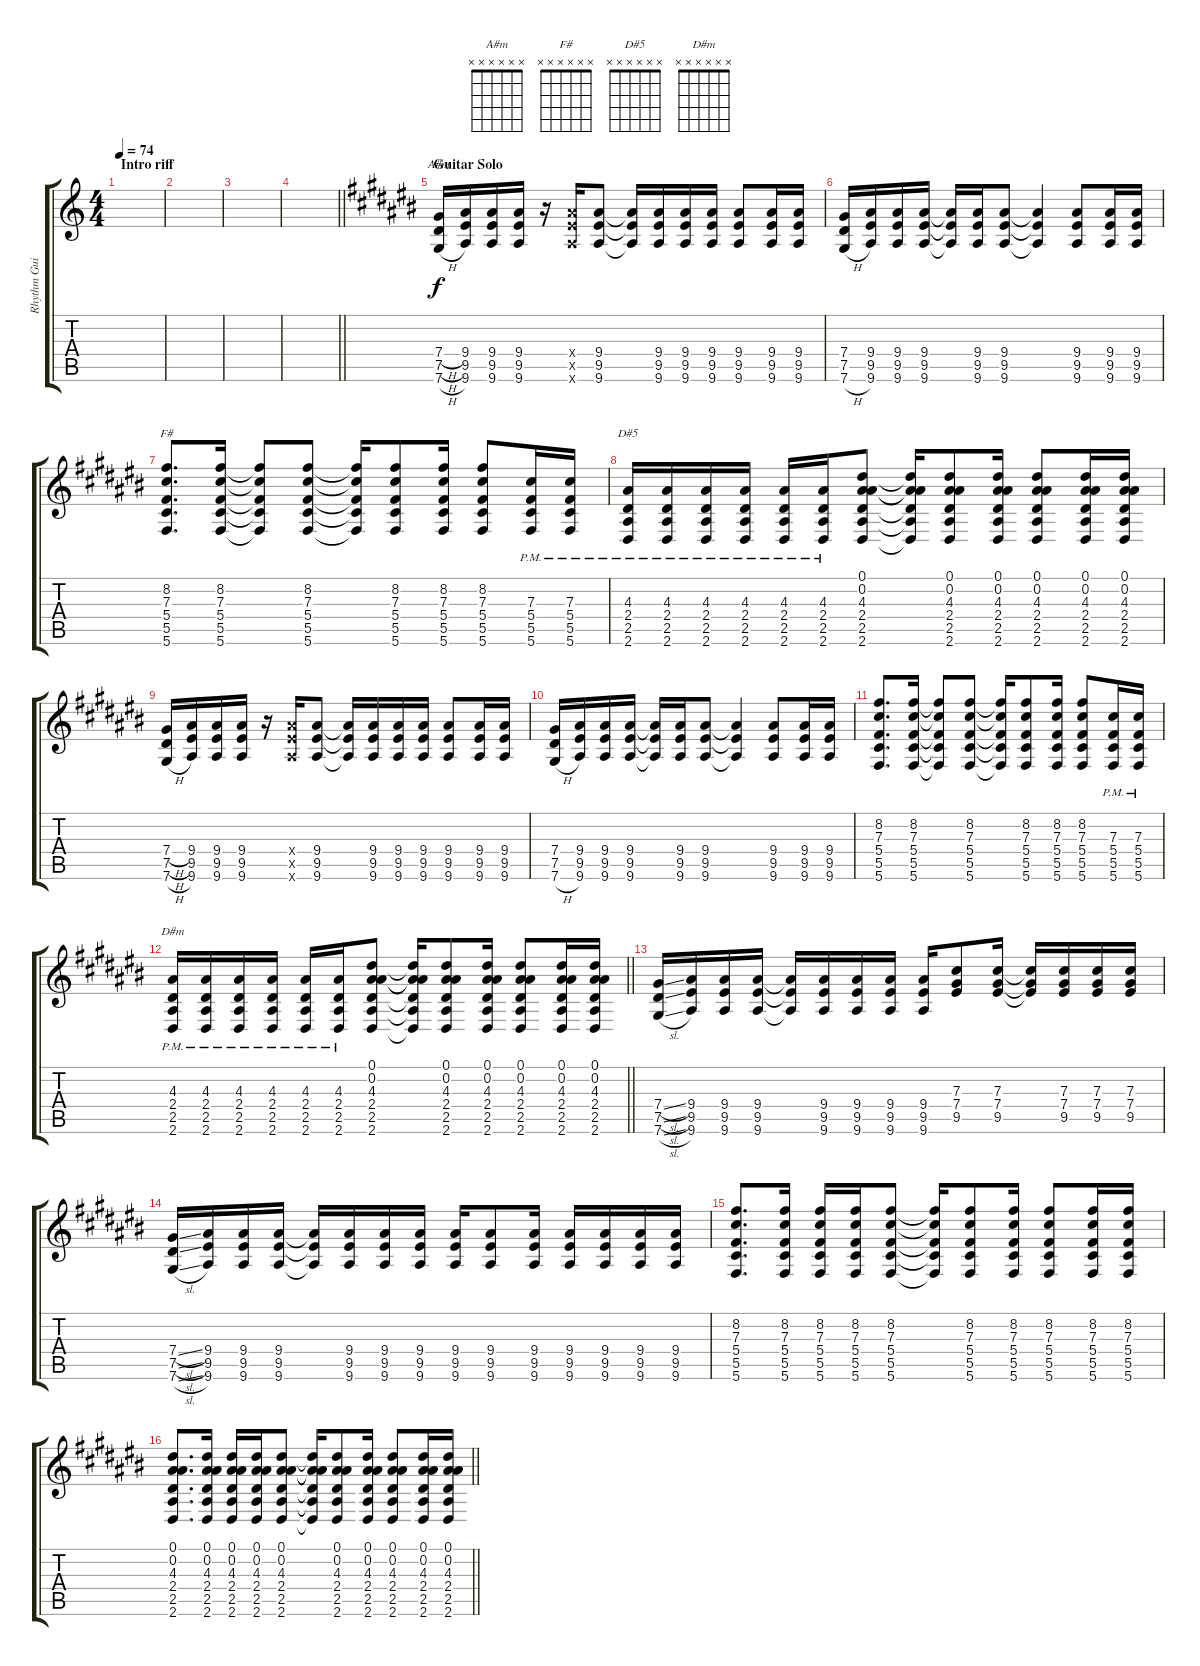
\track ("Rhythm Guitar (right), overdrive" "Rhythm Gui") {instrument overdrivenguitar}
\staff {score tabs}
\tuning (Eb4 Bb3 Gb3 Db3 Ab2 Db2) {hide}
\chord ("A#m" x x x x x x)
\chord ("F#" x x x x x x)
\chord ("D#5" x x x x x x)
\chord ("D#m" x x x x x x)
\ts (4 4)
\section ("" "Intro riff")
\tempo 74
\clef g2
\ks c
|
|
|
\barLineRight lightlight
|
\section ("" "Guitar Solo")
\ks a#minor
(7.4{h} 7.5{h} 7.6{h}).16{ch "A#m"} (9.4 9.5 9.6).16 (9.4 9.5 9.6).16 (9.4 9.5 9.6).16 r.16 (9.4{x} 9.5{x} 9.6{x}).16 (9.4 9.5 9.6).8 (9.4{t} 9.5{t} 9.6{t}).16 (9.4 9.5 9.6).16 (9.4 9.5 9.6).16 (9.4 9.5 9.6).16 (9.4 9.5 9.6).8 (9.4 9.5 9.6).16 (9.4 9.5 9.6).16 |
(7.4 7.5 7.6{h}).16 (9.4 9.5 9.6).16 (9.4 9.5 9.6).16 (9.4 9.5 9.6).16 (9.4{t} 9.5{t} 9.6{t}).16 (9.4 9.5 9.6).16 (9.4 9.5 9.6).8 (9.4{t} 9.5{t} 9.6{t}).4 (9.4 9.5 9.6).8 (9.4 9.5 9.6).16 (9.4 9.5 9.6).16 |
(8.2 7.3 5.4 5.5 5.6).8{d ch "F#"} (8.2 7.3 5.4 5.5 5.6).16 (8.2{t} 7.3{t} 5.4{t} 5.5{t} 5.6{t}).8 (8.2 7.3 5.4 5.5 5.6).8 (8.2{t} 7.3{t} 5.4{t} 5.5{t} 5.6{t}).16 (8.2 7.3 5.4 5.5 5.6).8 (8.2 7.3 5.4 5.5 5.6).16 (8.2 7.3 5.4 5.5 5.6).8 (7.3{pm} 5.4{pm} 5.5{pm} 5.6{pm}).16 (7.3{pm} 5.4{pm} 5.5{pm} 5.6{pm}).16 |
(4.3{pm} 2.4{pm} 2.5{pm} 2.6{pm}).16{ch "D#5"} (4.3{pm} 2.4{pm} 2.5{pm} 2.6{pm}).16 (4.3{pm} 2.4{pm} 2.5{pm} 2.6{pm}).16 (4.3{pm} 2.4{pm} 2.5{pm} 2.6{pm}).16 (4.3{pm} 2.4{pm} 2.5{pm} 2.6{pm}).16 (4.3{pm} 2.4{pm} 2.5{pm} 2.6{pm}).16 (0.1 0.2 4.3 2.4 2.5 2.6).8 (0.1{t} 0.2{t} 4.3{t} 2.4{t} 2.5{t} 2.6{t}).16 (0.1 0.2 4.3 2.4 2.5 2.6).8 (0.1 0.2 4.3 2.4 2.5 2.6).16 (0.1 0.2 4.3 2.4 2.5 2.6).8 (0.1 0.2 4.3 2.4 2.5 2.6).16 (0.1 0.2 4.3 2.4 2.5 2.6).16 |
(7.4{h} 7.5{h} 7.6{h}).16 (9.4 9.5 9.6).16 (9.4 9.5 9.6).16 (9.4 9.5 9.6).16 r.16 (9.4{x} 9.5{x} 9.6{x}).16 (9.4 9.5 9.6).8 (9.4{t} 9.5{t} 9.6{t}).16 (9.4 9.5 9.6).16 (9.4 9.5 9.6).16 (9.4 9.5 9.6).16 (9.4 9.5 9.6).8 (9.4 9.5 9.6).16 (9.4 9.5 9.6).16 |
(7.4 7.5 7.6{h}).16 (9.4 9.5 9.6).16 (9.4 9.5 9.6).16 (9.4 9.5 9.6).16 (9.4{t} 9.5{t} 9.6{t}).16 (9.4 9.5 9.6).16 (9.4 9.5 9.6).8 (9.4{t} 9.5{t} 9.6{t}).4 (9.4 9.5 9.6).8 (9.4 9.5 9.6).16 (9.4 9.5 9.6).16 |
(8.2 7.3 5.4 5.5 5.6).8{d} (8.2 7.3 5.4 5.5 5.6).16 (8.2{t} 7.3{t} 5.4{t} 5.5{t} 5.6{t}).8 (8.2 7.3 5.4 5.5 5.6).8 (8.2{t} 7.3{t} 5.4{t} 5.5{t} 5.6{t}).16 (8.2 7.3 5.4 5.5 5.6).8 (8.2 7.3 5.4 5.5 5.6).16 (8.2 7.3 5.4 5.5 5.6).8 (7.3{pm} 5.4{pm} 5.5{pm} 5.6{pm}).16 (7.3{pm} 5.4{pm} 5.5{pm} 5.6{pm}).16 |
\barLineRight lightlight
(4.3{pm} 2.4{pm} 2.5{pm} 2.6{pm}).16{ch "D#m"} (4.3{pm} 2.4{pm} 2.5{pm} 2.6{pm}).16 (4.3{pm} 2.4{pm} 2.5{pm} 2.6{pm}).16 (4.3{pm} 2.4{pm} 2.5{pm} 2.6{pm}).16 (4.3{pm} 2.4{pm} 2.5{pm} 2.6{pm}).16 (4.3{pm} 2.4{pm} 2.5{pm} 2.6{pm}).16 (0.1 0.2 4.3 2.4 2.5 2.6).8 (0.1{t} 0.2{t} 4.3{t} 2.4{t} 2.5{t} 2.6{t}).16 (0.1 0.2 4.3 2.4 2.5 2.6).8 (0.1 0.2 4.3 2.4 2.5 2.6).16 (0.1 0.2 4.3 2.4 2.5 2.6).8 (0.1 0.2 4.3 2.4 2.5 2.6).16 (0.1 0.2 4.3 2.4 2.5 2.6).16 |
(7.4{sl} 7.5{sl} 7.6{sl}).16 (9.4 9.5 9.6).16 (9.4 9.5 9.6).16 (9.4 9.5 9.6).16 (9.4{t} 9.5{t} 9.6{t}).16 (9.4 9.5 9.6).16 (9.4 9.5 9.6).16 (9.4 9.5 9.6).16 (9.4 9.5 9.6).16 (7.3 7.4 9.5).8 (7.3 7.4 9.5).16 (7.3{t} 7.4{t} 9.5{t}).16 (7.3 7.4 9.5).16 (7.3 7.4 9.5).16 (7.3 7.4 9.5).16 |
(7.4{sl} 7.5{sl} 7.6{sl}).16 (9.4 9.5 9.6).16 (9.4 9.5 9.6).16 (9.4 9.5 9.6).16 (9.4{t} 9.5{t} 9.6{t}).16 (9.4 9.5 9.6).16 (9.4 9.5 9.6).16 (9.4 9.5 9.6).16 (9.4 9.5 9.6).16 (9.4 9.5 9.6).8 (9.4 9.5 9.6).16 (9.4 9.5 9.6).16 (9.4 9.5 9.6).16 (9.4 9.5 9.6).16 (9.4 9.5 9.6).16 |
(8.2 7.3 5.4 5.5 5.6).8{d} (8.2 7.3 5.4 5.5 5.6).16 (8.2 7.3 5.4 5.5 5.6).16 (8.2 7.3 5.4 5.5 5.6).16 (8.2 7.3 5.4 5.5 5.6).8 (8.2{t} 7.3{t} 5.4{t} 5.5{t} 5.6{t}).16 (8.2 7.3 5.4 5.5 5.6).8 (8.2 7.3 5.4 5.5 5.6).16 (8.2 7.3 5.4 5.5 5.6).8 (8.2 7.3 5.4 5.5 5.6).16 (8.2 7.3 5.4 5.5 5.6).16 |
\barLineRight lightlight
(0.1 0.2 4.3 2.4 2.5 2.6).8{d} (0.1 0.2 4.3 2.4 2.5 2.6).16 (0.1 0.2 4.3 2.4 2.5 2.6).16 (0.1 0.2 4.3 2.4 2.5 2.6).16 (0.1 0.2 4.3 2.4 2.5 2.6).8 (0.1{t} 0.2{t} 4.3{t} 2.4{t} 2.5{t} 2.6{t}).16 (0.1 0.2 4.3 2.4 2.5 2.6).8 (0.1 0.2 4.3 2.4 2.5 2.6).16 (0.1 0.2 4.3 2.4 2.5 2.6).8 (0.1 0.2 4.3 2.4 2.5 2.6).16 (0.1 0.2 4.3 2.4 2.5 2.6).16
